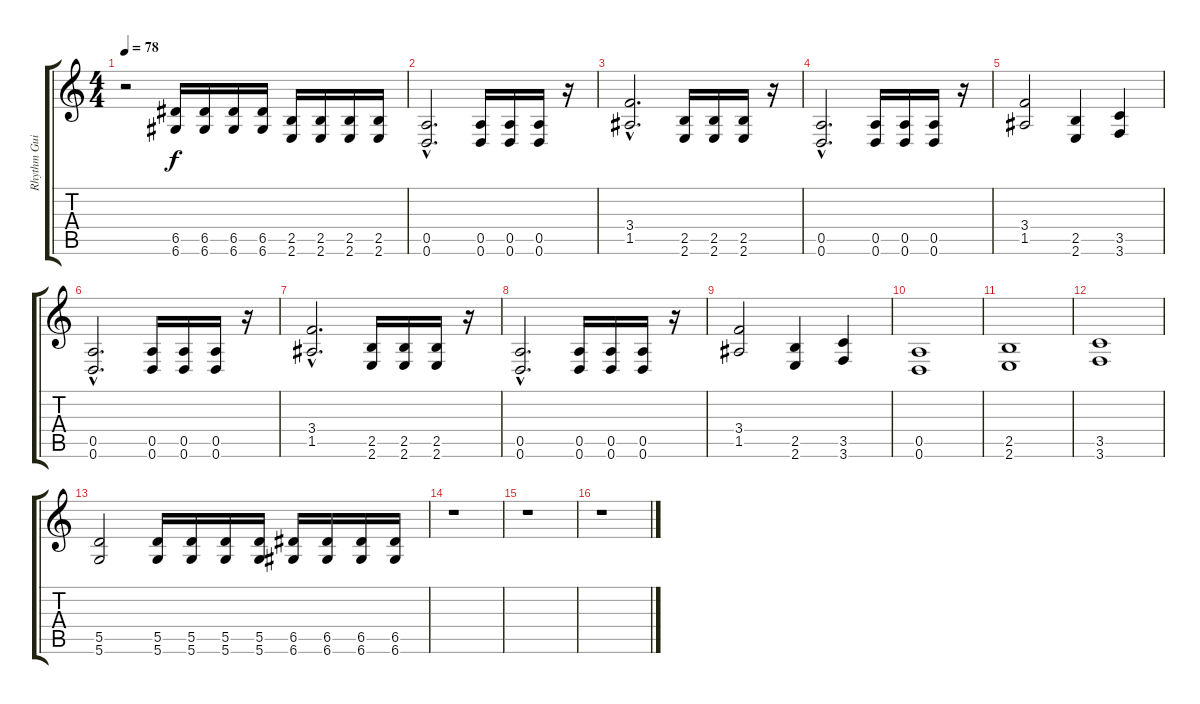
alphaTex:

\track ("Rhythm Guitar" "Rhythm Gui") {instrument electricguitarclean}
\staff {score tabs}
\tuning (E4 B3 G3 D3 A2 D2) {hide}
\ts (4 4)
\tempo 78
\clef g2
\ks c
r.2{dy f} (6.5 6.6).16 (6.5 6.6).16 (6.5 6.6).16 (6.5 6.6).16 (2.5 2.6).16 (2.5 2.6).16 (2.5 2.6).16 (2.5 2.6).16 |
(0.5{hac} 0.6{hac}).2{d} (0.5 0.6).16 (0.5 0.6).16 (0.5 0.6).16 r.16 |
(3.4{hac} 1.5{hac}).2{d} (2.5 2.6).16 (2.5 2.6).16 (2.5 2.6).16 r.16 |
(0.5{hac} 0.6{hac}).2{d} (0.5 0.6).16 (0.5 0.6).16 (0.5 0.6).16 r.16 |
(3.4 1.5).2 (2.5 2.6).4 (3.5 3.6).4 |
(0.5{hac} 0.6{hac}).2{d} (0.5 0.6).16 (0.5 0.6).16 (0.5 0.6).16 r.16 |
(3.4{hac} 1.5{hac}).2{d} (2.5 2.6).16 (2.5 2.6).16 (2.5 2.6).16 r.16 |
(0.5{hac} 0.6{hac}).2{d} (0.5 0.6).16 (0.5 0.6).16 (0.5 0.6).16 r.16 |
(3.4 1.5).2 (2.5 2.6).4 (3.5 3.6).4 |
(0.5 0.6).1 |
(2.5 2.6).1 |
(3.5 3.6).1 |
(5.5 5.6).2 (5.5 5.6).16 (5.5 5.6).16 (5.5 5.6).16 (5.5 5.6).16 (6.5 6.6).16 (6.5 6.6).16 (6.5 6.6).16 (6.5 6.6).16 |
r.1 |
r.1 |
r.1
